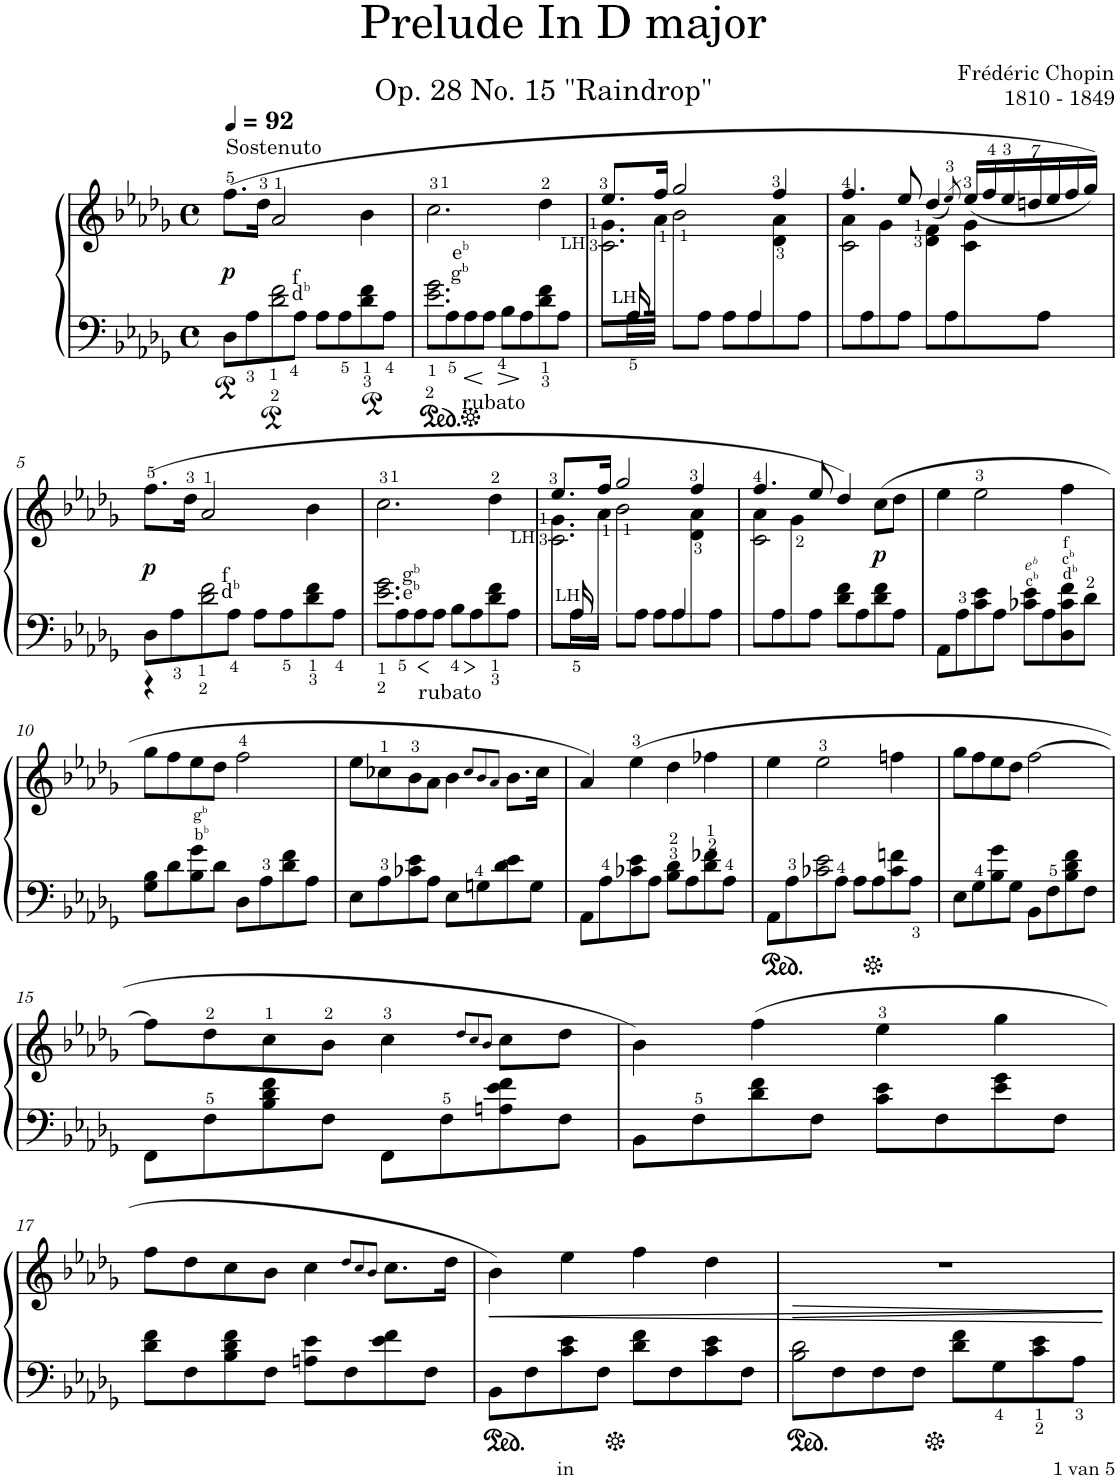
**kern	**kern	**dynam
*part1	*part1	*part1
*staff2	*staff1	*staff1/2
*I"Piano	*	*
*I'Pno.	*	*
*clefF4	*clefG2	*
*k[b-e-a-d-g-]	*k[b-e-a-d-g-]	*
*M4/4	*M4/4	*
*met(c)	*met(c)	*
*MM92	*MM92	*
=1	=1	=1
*^	*	*
!	!	!LO:TX:a:t=Sostenuto	!
!	!	!	!LO:DY:b
8D-\L	4ryy	(8.ff\L	p
8A-\	.	.	.
.	.	16dd-\Jk	.
!LO:TX:a:t=f	!	!	!
!LO:TX:a:t=d	!	!	!
!LO:TX:a:t=b	!	!	!
8A-\	2d-\ 2f\	2a-/	.
8A-\J	.	.	.
8A-\L	.	.	.
8A-\	.	.	.
8d-\ 8f\	4ryy	4b-\	.
8A-\J	.	.	.
=2	=2	=2	=2
!LO:TX:a:t=g	!	!	!
!LO:TX:a:t=b	!	!	!
!LO:TX:a:t=e	!	!	!
!LO:TX:a:t=b	!	!	!
8A-\L	2.e-\ 2.g-\	2.cc\	.
8A-\	.	.	.
!LO:TX:b:t=rubato	!	!	!
8A-\	.	.	.
8A-\J	.	.	.
8B-\L	.	.	.
8A-\	.	.	.
8d-\ 8f\	4ryy	4dd-\	.
8A-\J	.	.	.
=3	=3	=3	=3
*	*	*^	*
*	*	*	*^	*
!	!	!LO:TX:b:t=LH	!	!	!
8A-\L	8ryy	8.ee-/L	8.g->\L	2.c\	.
!LO:TX:a:t=LH	!	!	!	!	!
16A-\L	16A-/	.	.	.	.
16A-\JJ	4..ryy	16ff/Jk	16a-\Jk	.	.
8A-\L	.	2gg-/	2b-\	.	.
8A-\J	.	.	.	.	.
8A-\L	.	.	.	.	.
8A-\	4A-/	.	.	.	.
8A-\	.	4ff/	4d-\ 4a-\	4ryy	.
8A-\J	8ryy	.	.	.	.
*v	*v	*	*	*	*
=4	=4	=4	=4	=4
8A-\L	4.ff/	4a-\	2c\	.
8A-\	.	.	.	.
8A-\	.	4g-\	.	.
8A-\J	8ee-/	.	.	.
8A-\L	(<4dd-/	4d-\ 4f\	2ryy	.
8A-\	.	.	.	.
.	8qee-/)	.	.	.
*	*Xbrackettup	*	*	*
8A-\	(<28ee-/LL	4c\ 4g-\	.	.
.	28ff/	.	.	.
.	28ee-/	.	.	.
.	28ddn/	.	.	.
8A-\J	.	.	.	.
.	28ee-/	.	.	.
.	28ff/	.	.	.
.	28gg-/JJ))	.	.	.
*	*v	*v	*v	*
!!LO:LB:g=z
=5	=5	=5
*^	*	*
!	!	!	!LO:DY:b
8D-\L	4r	(8.ff\L	p
8A-\	.	.	.
.	.	16dd-\Jk	.
!LO:TX:a:t=f	!	!	!
!LO:TX:a:t=d	!	!	!
!LO:TX:a:t=b	!	!	!
8A-\	2d-\ 2f\	2a-/	.
8A-\J	.	.	.
8A-\L	.	.	.
8A-\	.	.	.
8d-\ 8f\	4ryy	4b-\	.
8A-\J	.	.	.
=6	=6	=6	=6
!LO:TX:a:t=g	!	!	!
!LO:TX:a:t=b	!	!	!
!LO:TX:a:t=e	!	!	!
!LO:TX:a:t=b	!	!	!
8A-\L	2.e-\ 2.g-\	2.cc\	.
8A-\	.	.	.
!LO:TX:b:t=rubato	!	!	!
8A-\	.	.	.
8A-\J	.	.	.
8B-\L	.	.	.
8A-\	.	.	.
8d-\ 8f\	4ryy	4dd-\	.
8A-\J	.	.	.
=7	=7	=7	=7
*	*	*^	*
*	*	*	*^	*
!	!	!LO:TX:b:t=LH	!	!	!
8A-\L	8ryy	8.ee-/L	8.g->\L	2.c\	.
!LO:TX:a:t=LH	!	!	!	!	!
16A-\L	16A-/	.	.	.	.
16A-\JJ	4..ryy	16ff/Jk	16a-\Jk	.	.
8A-\L	.	2gg-/	2b-\	.	.
8A-\J	.	.	.	.	.
8A-\L	.	.	.	.	.
8A-\	4A-/	.	.	.	.
8A-\	.	4ff/	4d-\ 4a-\	4ryy	.
8A-\J	8ryy	.	.	.	.
*v	*v	*	*	*	*
=8	=8	=8	=8	=8
8A-\L	4.ff/	4a-\	2c\	.
8A-\	.	.	.	.
8A-\	.	4g-\	.	.
8A-\J	8ee-/	.	.	.
8d-\ 8f\L	4dd-/)	2ryy	2ryy	.
8A-\	.	.	.	.
!	!	!	!	!LO:DY:b
8d-\ 8f\	(8cc\L	.	.	p
8A-\J	8dd-\J	.	.	.
*	*v	*v	*v	*
=9	=9	=9
8AA-\L	4ee-\	.
8A->\	.	.
8c\ 8e-\	2ee-\	.
8A-\J	.	.
!LO:TX:a:i:t=e	!	!
!LO:TX:a:t=b	!	!
!LO:TX:a:t=c	!	!
!LO:TX:a:t=b	!	!
8c-X\ 8e-\L	.	.
8A-\	.	.
!LO:TX:a:t=d	!	!
!LO:TX:a:t=b	!	!
!LO:TX:a:t=c	!	!
!LO:TX:a:t=b	!	!
!LO:TX:a:t=f	!	!
8D-\ 8c-\ 8f\	4ff\	.
8d->\J	.	.
!!LO:LB:g=z
=10	=10	=10
8G-\ 8B-\L	8gg-\L	.
8d-\	8ff\	.
!LO:TX:a:t=g	!	!
!LO:TX:a:t=b	!	!
!LO:TX:a:t=b	!	!
!LO:TX:a:t=b	!	!
8B-\ 8g-\	8ee-\	.
8d-\J	8dd-\J	.
8D-\L	2ff\	.
8A->\	.	.
8d-\ 8f\	.	.
8A-\J	.	.
=11	=11	=11
8E-\L	8ee-\L	.
8A->\	8cc-X\	.
8c-X\ 8e-\	8b-\	.
8A-\J	8a-\J	.
8E-\L	4b-\	.
8Gn>\	.	.
.	8qcc-/L	.
.	8qb-/	.
.	8qa-/J	.
8d-\ 8e-\	8.b-\L	.
8G\J	.	.
.	16cc-\Jk	.
=12	=12	=12
8AA-\L	4a-/)	.
8A->\	.	.
8c-X\ 8e-\	(4ee-\	.
8A-\J	.	.
8B-\>> 8d-\>>L	4dd-\	.
8A-\	.	.
8d-\>> 8f-X\>>	4ff-X\	.
8A->\J	.	.
=13	=13	=13
*^	*	*
8AA-\L	4ryy	4ee-\	.
8A->\	.	.	.
8F\	2c-X\ 2e-\	2ee-\	.
8A-\J	.	.	.
8A-\L	.	.	.
8A-\	.	.	.
8c-\ 8fn\	4ryy	4ffn\	.
8A-\J	.	.	.
*v	*v	*	*
=14	=14	=14
8E-\L	8gg-\L	.
8G->\	8ff\	.
8B-\ 8g-\	8ee-\	.
8G-\J	8dd-\J	.
8BB-\L	[2ff\	.
8F>\	.	.
8B-\ 8d-\ 8f\	.	.
8F\J	.	.
!!LO:LB:g=z
=15	=15	=15
8FF\L	8ff\L]	.
8F>\	8dd-\	.
8B-\ 8d-\ 8f\	8cc\	.
8F\J	8b-\J	.
8FF\L	4cc\	.
8F>\	.	.
.	8qdd-/L	.
.	8qcc/	.
.	8qb-/J	.
8An\ 8e-\ 8f\	8cc\L	.
8F\J	8dd-\J	.
=16	=16	=16
8BB-\L	4b-\)	.
8F>\	.	.
8d-\ 8f\	(4ff\	.
8F\J	.	.
8c\ 8e-\L	4ee-\	.
8F\	.	.
8e-\ 8g-\	4gg-\	.
8F\J	.	.
!!LO:LB:g=z
=17	=17	=17
8d-\ 8f\L	8ff\L	.
8F\	8dd-\	.
8B-\ 8d-\ 8f\	8cc\	.
8F\J	8b-\J	.
8An\ 8e-\L	4cc\	.
8F\	.	.
.	8qdd-/L	.
.	8qcc/	.
.	8qb-/J	.
8e-\ 8f\	8.cc\L	.
8F\J	.	.
.	16dd-\Jk	.
=18	=18	=18
!	!	!LO:HP:b
8BB-\L	4b-\)	<
8F\	.	.
8c\ 8e-\	4ee-\	.
8F\J	.	.
8d-\ 8f\L	4ff\	.
8F\	.	.
8c\ 8e-\	4dd-\	.
8F\J	.	.
=19	=19	=19
*^	*	*
!	!	!	!LO:HP:b
8BB-\L	2B-\ 2d-\	1r	>
8F\	.	.	.
8F\	.	.	.
8F\J	.	.	.
8d-\ 8f\L	2ryy	.	.
8G-\	.	.	.
8c\ 8e-\	.	.	.
8A-\J	.	.	.
*v	*v	*	*
.	.	[ ]
=	=	=
*-	*-	*-
